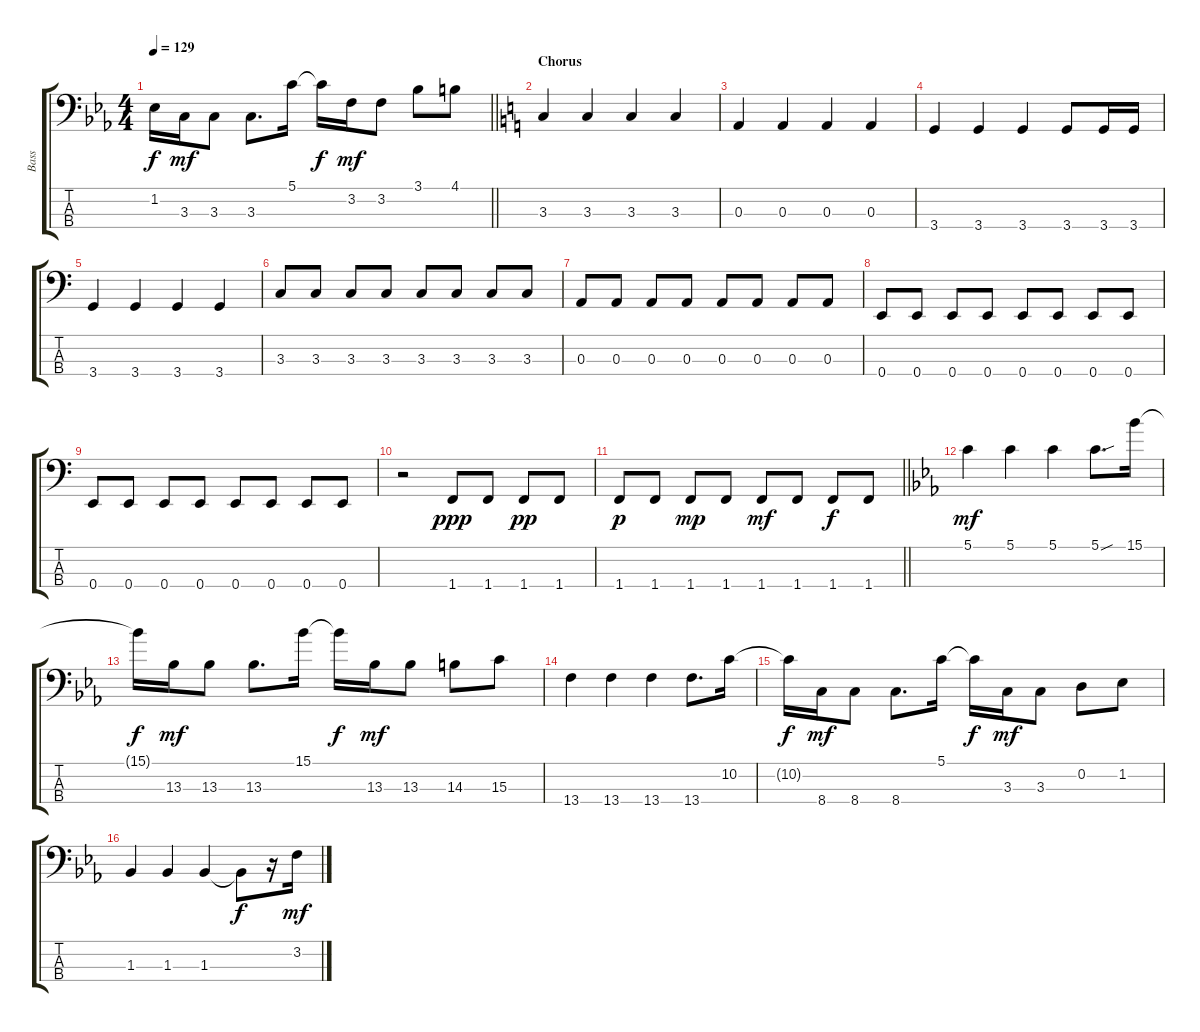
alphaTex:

\track ("Bass" "Bass") {instrument electricbassfinger}
\staff {score tabs}
\tuning (G2 D2 A1 E1) {hide}
\ts (4 4)
\tempo 129
\clef f4
\barLineRight lightlight
\ks eb
1.2{t}.16{dy f} 3.3.16{dy mf} 3.3.8 3.3.8{d} 5.1.16 5.1{t}.16{dy f} 3.2.16{dy mf} 3.2.8 3.1.8 4.1.8 |
\section ("" "Chorus")
\ks c
3.3.4 3.3.4 3.3.4 3.3.4 |
0.3.4 0.3.4 0.3.4 0.3.4 |
3.4.4 3.4.4 3.4.4 3.4.8 3.4.16 3.4.16 |
3.4.4 3.4.4 3.4.4 3.4.4 |
3.3.8 3.3.8 3.3.8 3.3.8 3.3.8 3.3.8 3.3.8 3.3.8 |
0.3.8 0.3.8 0.3.8 0.3.8 0.3.8 0.3.8 0.3.8 0.3.8 |
0.4.8 0.4.8 0.4.8 0.4.8 0.4.8 0.4.8 0.4.8 0.4.8 |
0.4.8 0.4.8 0.4.8 0.4.8 0.4.8 0.4.8 0.4.8 0.4.8 |
r.2 1.4.8{dy ppp} 1.4.8 1.4.8{dy pp} 1.4.8 |
\barLineRight lightlight
1.4.8{dy p} 1.4.8 1.4.8{dy mp} 1.4.8 1.4.8{dy mf} 1.4.8 1.4.8{dy f} 1.4.8 |
\section ("" "")
\ks eb
5.1.4{dy mf} 5.1.4 5.1.4 5.1{sou}.8{d} 15.1.16 |
15.1{t}.16{dy f} 13.3.16{dy mf} 13.3.8 13.3.8{d} 15.1.16 15.1{t}.16{dy f} 13.3.16{dy mf} 13.3.8 14.3.8 15.3.8 |
13.4.4 13.4.4 13.4.4 13.4.8{d} 10.2.16 |
10.2{t}.16{dy f} 8.4.16{dy mf} 8.4.8 8.4.8{d} 5.1.16 5.1{t}.16{dy f} 3.3.16{dy mf} 3.3.8 0.2.8 1.2.8 |
1.3.4 1.3.4 1.3.4 1.3{t}.8{dy f} r.16 3.2.16{dy mf}
